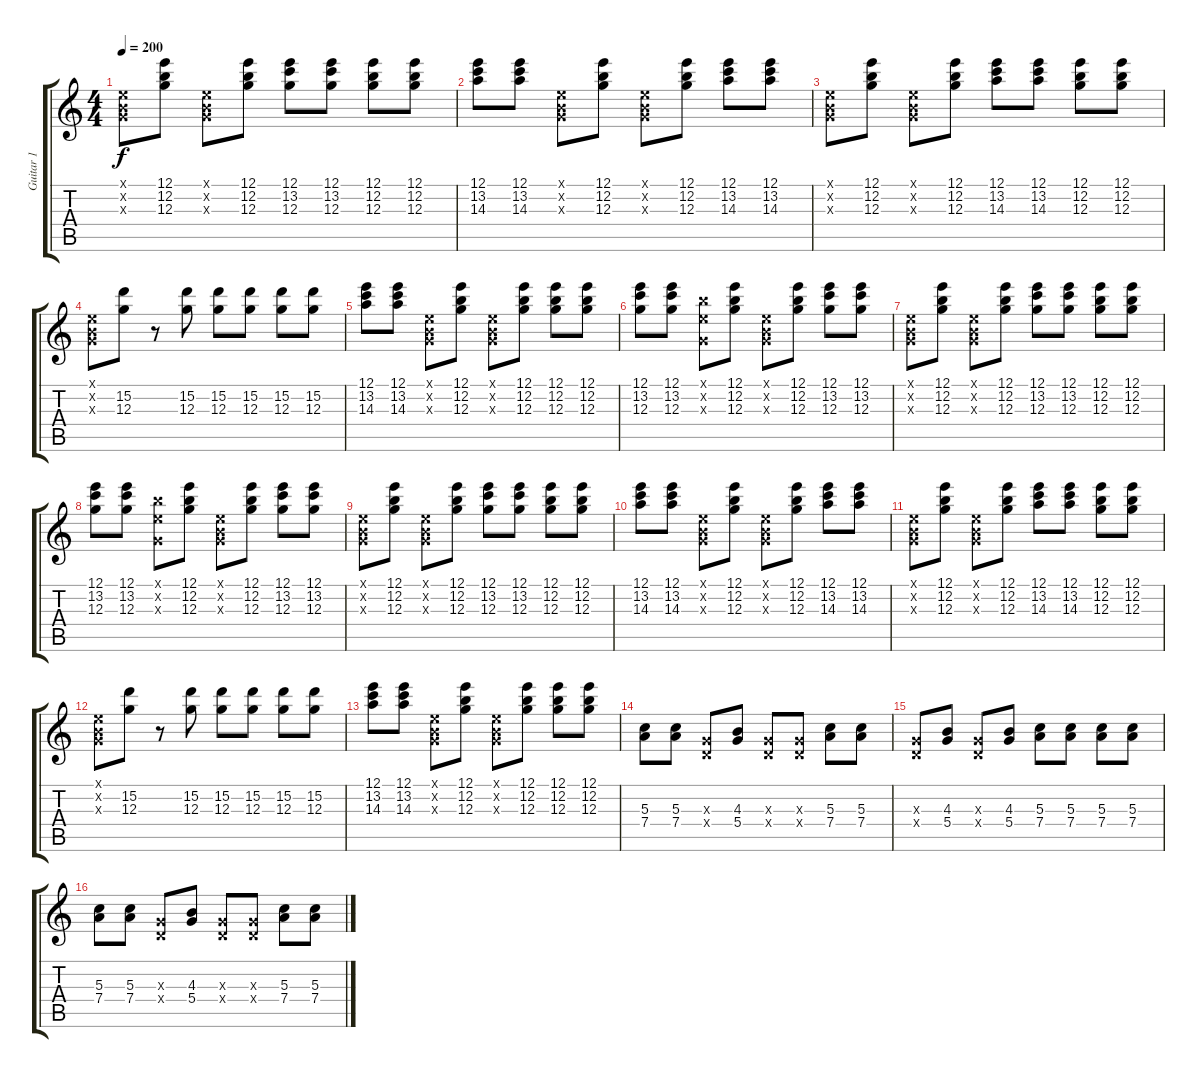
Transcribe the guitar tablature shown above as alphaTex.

\track ("Guitar 1" "Guitar 1") {instrument distortionguitar}
\staff {score tabs}
\tuning (E4 B3 G3 D3 A2 E2) {hide}
\ts (4 4)
\tempo 200
\clef g2
\ks c
(0.1{x} 0.2{x} 0.3{x}).8{dy f} (12.1 12.2 12.3).8 (0.1{x} 0.2{x} 0.3{x}).8 (12.1 12.2 12.3).8 (12.1 13.2 12.3).8 (12.1 13.2 12.3).8 (12.1 12.2 12.3).8 (12.1 12.2 12.3).8 |
(12.1 13.2 14.3).8 (12.1 13.2 14.3).8 (0.1{x} 0.2{x} 0.3{x}).8 (12.1 12.2 12.3).8 (0.1{x} 0.2{x} 0.3{x}).8 (12.1 12.2 12.3).8 (12.1 13.2 14.3).8 (12.1 13.2 14.3).8 |
(0.1{x} 0.2{x} 0.3{x}).8 (12.1 12.2 12.3).8 (0.1{x} 0.2{x} 0.3{x}).8 (12.1 12.2 12.3).8 (12.1 13.2 14.3).8 (12.1 13.2 14.3).8 (12.1 12.2 12.3).8 (12.1 12.2 12.3).8 |
(0.1{x} 0.2{x} 0.3{x}).8 (15.2 12.3).8 r.8 (15.2 12.3).8 (15.2 12.3).8 (15.2 12.3).8 (15.2 12.3).8 (15.2 12.3).8 |
(12.1 13.2 14.3).8 (12.1 13.2 14.3).8 (0.1{x} 0.2{x} 0.3{x}).8 (12.1 12.2 12.3).8 (0.1{x} 0.2{x} 0.3{x}).8 (12.1 12.2 12.3).8 (12.1 12.2 12.3).8 (12.1 12.2 12.3).8 |
(12.1 13.2 12.3).8 (12.1 13.2 12.3).8 (0.1{x} 12.2{x} 0.3{x}).8 (12.1 12.2 12.3).8 (0.1{x} 0.2{x} 0.3{x}).8 (12.1 12.2 12.3).8 (12.1 13.2 12.3).8 (12.1 13.2 12.3).8 |
(0.1{x} 0.2{x} 0.3{x}).8 (12.1 12.2 12.3).8 (0.1{x} 0.2{x} 0.3{x}).8 (12.1 12.2 12.3).8 (12.1 13.2 12.3).8 (12.1 13.2 12.3).8 (12.1 12.2 12.3).8 (12.1 12.2 12.3).8 |
(12.1 13.2 12.3).8 (12.1 13.2 12.3).8 (0.1{x} 12.2{x} 0.3{x}).8 (12.1 12.2 12.3).8 (0.1{x} 0.2{x} 0.3{x}).8 (12.1 12.2 12.3).8 (12.1 13.2 12.3).8 (12.1 13.2 12.3).8 |
(0.1{x} 0.2{x} 0.3{x}).8 (12.1 12.2 12.3).8 (0.1{x} 0.2{x} 0.3{x}).8 (12.1 12.2 12.3).8 (12.1 13.2 12.3).8 (12.1 13.2 12.3).8 (12.1 12.2 12.3).8 (12.1 12.2 12.3).8 |
(12.1 13.2 14.3).8 (12.1 13.2 14.3).8 (0.1{x} 0.2{x} 0.3{x}).8 (12.1 12.2 12.3).8 (0.1{x} 0.2{x} 0.3{x}).8 (12.1 12.2 12.3).8 (12.1 13.2 14.3).8 (12.1 13.2 14.3).8 |
(0.1{x} 0.2{x} 0.3{x}).8 (12.1 12.2 12.3).8 (0.1{x} 0.2{x} 0.3{x}).8 (12.1 12.2 12.3).8 (12.1 13.2 14.3).8 (12.1 13.2 14.3).8 (12.1 12.2 12.3).8 (12.1 12.2 12.3).8 |
(0.1{x} 0.2{x} 0.3{x}).8 (15.2 12.3).8 r.8 (15.2 12.3).8 (15.2 12.3).8 (15.2 12.3).8 (15.2 12.3).8 (15.2 12.3).8 |
(12.1 13.2 14.3).8 (12.1 13.2 14.3).8 (0.1{x} 0.2{x} 0.3{x}).8 (12.1 12.2 12.3).8 (0.1{x} 0.2{x} 0.3{x}).8 (12.1 12.2 12.3).8 (12.1 12.2 12.3).8 (12.1 12.2 12.3).8 |
(5.3 7.4).8 (5.3 7.4).8 (0.3{x} 0.4{x}).8 (4.3 5.4).8 (0.3{x} 0.4{x}).8 (0.3{x} 0.4{x}).8 (5.3 7.4).8 (5.3 7.4).8 |
(0.3{x} 0.4{x}).8 (4.3 5.4).8 (0.3{x} 0.4{x}).8 (4.3 5.4).8 (5.3 7.4).8 (5.3 7.4).8 (5.3 7.4).8 (5.3 7.4).8 |
(5.3 7.4).8 (5.3 7.4).8 (0.3{x} 0.4{x}).8 (4.3 5.4).8 (0.3{x} 0.4{x}).8 (0.3{x} 0.4{x}).8 (5.3 7.4).8 (5.3 7.4).8
